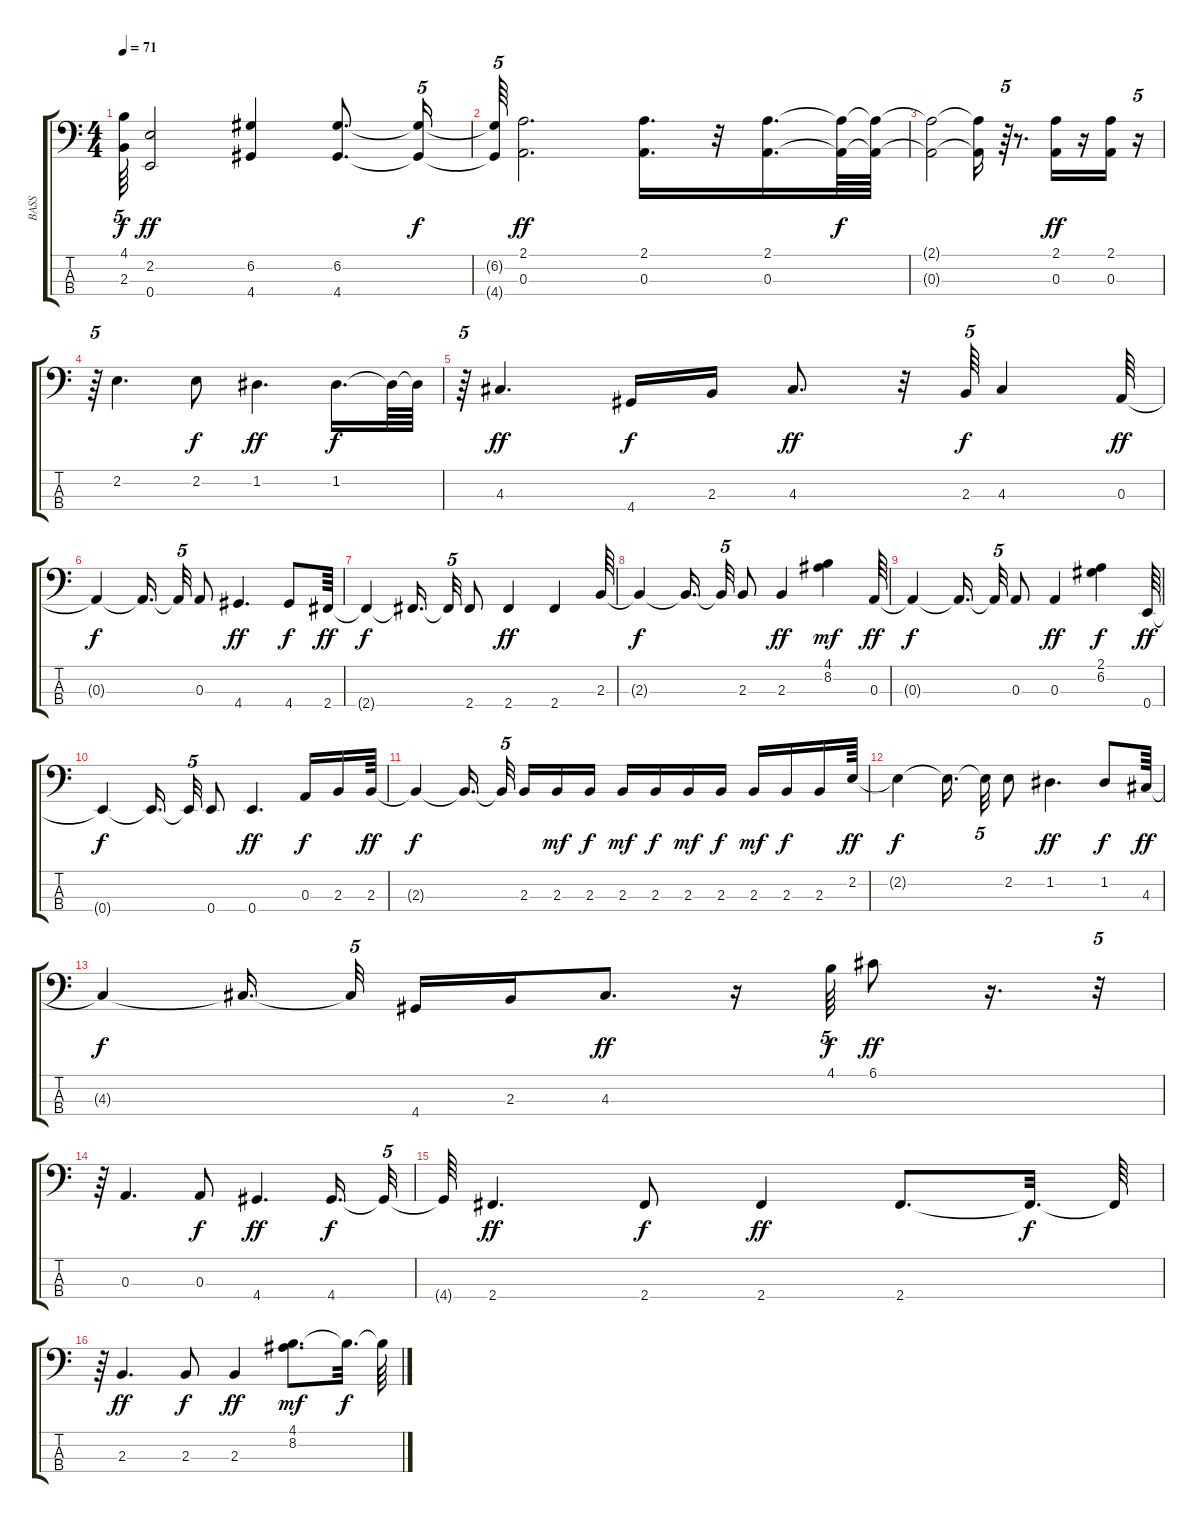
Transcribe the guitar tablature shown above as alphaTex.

\track ("BASS" "BASS") {instrument electricbassfinger}
\staff {score tabs}
\tuning (G2 D2 A1 E1) {hide}
\ts (4 4)
\tempo 71
\clef f4
\ks c
(4.1{t} 2.3{t}).64{tu (5 4) dy f} (2.2 0.4).2{dy ff} (6.2 4.4).4 (6.2 4.4).8{d} (6.2{t} 4.4{t}).16{tu (5 4) dy f} |
(6.2{t} 4.4{t}).64{tu (5 4)} (2.1 0.3).2{d dy ff} (2.1 0.3).16{d} r.32 (2.1 0.3).16{d} (2.1{t} 0.3{t}).64{dy f} (2.1{t} 0.3{t}).64 |
(2.1{t} 0.3{t}).2 (2.1{t} 0.3{t}).16 r.64{tu (5 4)} r.8{d} (2.1 0.3).16{dy ff} r.16 (2.1 0.3).16 r.16{tu (5 4)} |
r.64{tu (5 4)} 2.2.4{d} 2.2.8{dy f} 1.2.4{d dy ff} 1.2.16{d dy f} 1.2{t}.64 1.2{t}.64 |
r.64{tu (5 4)} 4.3.4{d dy ff} 4.4.16{dy f} 2.3.16 4.3.8{d dy ff} r.32 2.3.64{tu (5 4) dy f} 4.3.4 0.3.64{dy ff} |
0.3{t}.4{dy f} 0.3{t}.16{d beam splitsecondary} 0.3{t}.32{tu (5 4)} 0.3.8 4.4.4{d dy ff} 4.4.8{dy f} 2.4.64{dy ff} |
2.4{t}.4{dy f} 2.4{t}.16{d beam splitsecondary} 2.4{t}.32{tu (5 4)} 2.4.8 2.4.4{dy ff} 2.4.4 2.3.64 |
2.3{t}.4{dy f} 2.3{t}.16{d beam splitsecondary} 2.3{t}.32{tu (5 4)} 2.3.8 2.3.4{dy ff} (4.1 8.2).4{dy mf} 0.3.64{dy ff} |
0.3{t}.4{dy f} 0.3{t}.16{d beam splitsecondary} 0.3{t}.32{tu (5 4)} 0.3.8 0.3.4{dy ff} (2.1 6.2).4{dy f} 0.4.64{dy ff} |
0.4{t}.4{dy f} 0.4{t}.16{d beam splitsecondary} 0.4{t}.32{tu (5 4)} 0.4.8 0.4.4{d dy ff} 0.3.16{dy f} 2.3.16 2.3.64{dy ff} |
2.3{t}.4{dy f} 2.3{t}.16{d beam splitsecondary} 2.3{t}.32{tu (5 4) beam splitsecondary} 2.3.16 2.3.16{dy mf} 2.3.16{dy f} 2.3.16{dy mf} 2.3.16{dy f} 2.3.16{dy mf} 2.3.16{dy f} 2.3.16{dy mf} 2.3.16{dy f} 2.3.16 2.2.64{dy ff} |
2.2{t}.4{dy f} 2.2{t}.16{d beam splitsecondary} 2.2{t}.32{tu (5 4)} 2.2.8 1.2.4{d dy ff} 1.2.8{dy f} 4.3.64{dy ff} |
4.3{t}.4{dy f} 4.3{t}.16{d beam splitsecondary} 4.3{t}.32{tu (5 4) beam splitsecondary} 4.4.16 2.3.16 4.3.8{d dy ff} r.16 4.1.64{tu (5 4) dy f} 6.1.8{dy ff} r.16{d} r.32{tu (5 4)} |
r.64 0.3.4{d} 0.3.8{dy f} 4.4.4{d dy ff} 4.4.16{d dy f} 4.4{t}.32{tu (5 4)} |
4.4{t}.64 2.4.4{d dy ff} 2.4.8{dy f} 2.4.4{dy ff} 2.4.8{d} 2.4{t}.32{d dy f} 2.4{t}.64 |
r.64 2.3.4{d dy ff} 2.3.8{dy f} 2.3.4{dy ff} (4.1 8.2).8{d dy mf} 4.1{t}.32{d dy f} 4.1{t}.64
